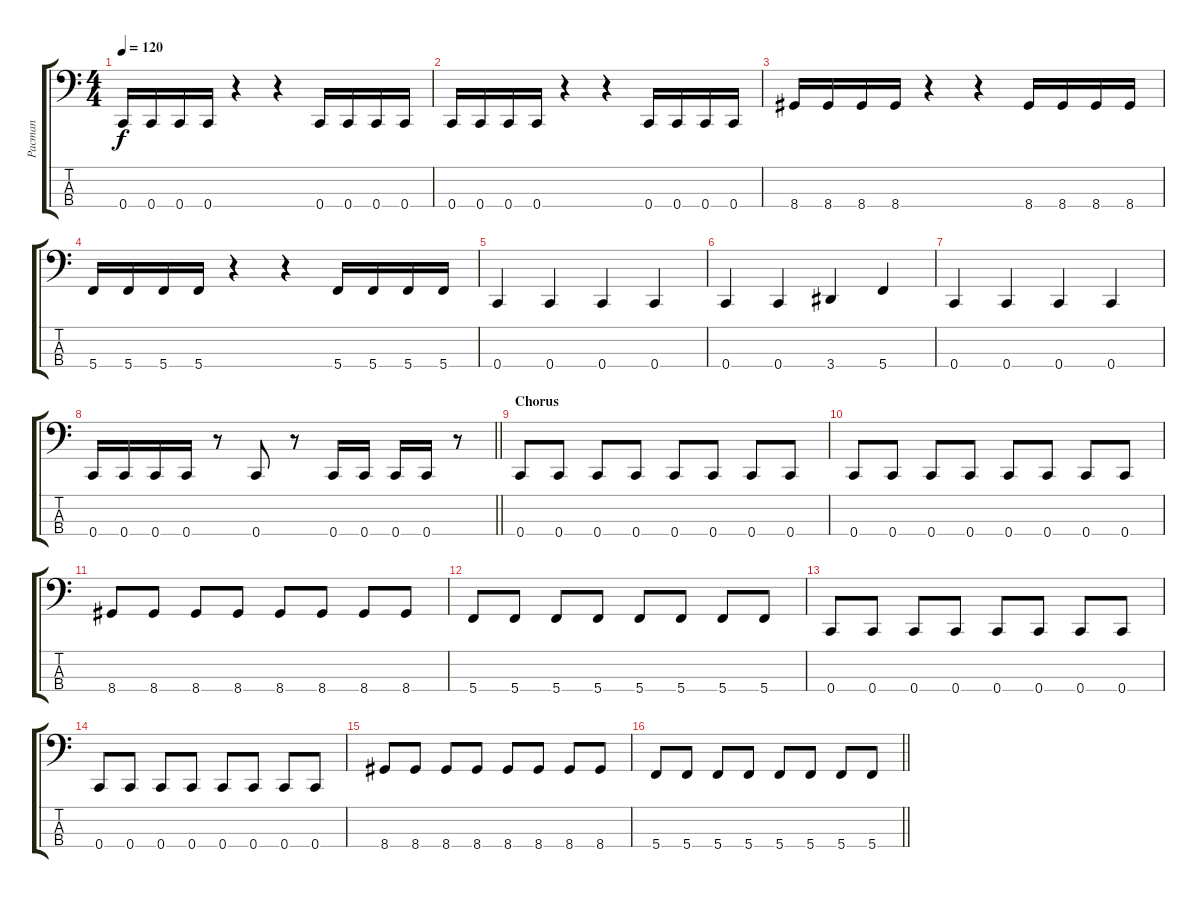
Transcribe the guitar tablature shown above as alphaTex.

\track ("Pacman" "Pacman") {instrument electricbasspick}
\staff {score tabs}
\tuning (F2 C2 G1 C1) {hide}
\ts (4 4)
\tempo 120
\clef f4
\ks c
0.4.16{dy f} 0.4.16 0.4.16 0.4.16 r.4 r.4 0.4.16 0.4.16 0.4.16 0.4.16 |
0.4.16 0.4.16 0.4.16 0.4.16 r.4 r.4 0.4.16 0.4.16 0.4.16 0.4.16 |
8.4.16 8.4.16 8.4.16 8.4.16 r.4 r.4 8.4.16 8.4.16 8.4.16 8.4.16 |
5.4.16 5.4.16 5.4.16 5.4.16 r.4 r.4 5.4.16 5.4.16 5.4.16 5.4.16 |
0.4.4 0.4.4 0.4.4 0.4.4 |
0.4.4 0.4.4 3.4.4 5.4.4 |
0.4.4 0.4.4 0.4.4 0.4.4 |
\barLineRight lightlight
0.4.16 0.4.16 0.4.16 0.4.16 r.8 0.4.8 r.8 0.4.16 0.4.16 0.4.16 0.4.16 r.8 |
\section ("" "Chorus")
0.4.8 0.4.8 0.4.8 0.4.8 0.4.8 0.4.8 0.4.8 0.4.8 |
0.4.8 0.4.8 0.4.8 0.4.8 0.4.8 0.4.8 0.4.8 0.4.8 |
8.4.8 8.4.8 8.4.8 8.4.8 8.4.8 8.4.8 8.4.8 8.4.8 |
5.4.8 5.4.8 5.4.8 5.4.8 5.4.8 5.4.8 5.4.8 5.4.8 |
0.4.8 0.4.8 0.4.8 0.4.8 0.4.8 0.4.8 0.4.8 0.4.8 |
0.4.8 0.4.8 0.4.8 0.4.8 0.4.8 0.4.8 0.4.8 0.4.8 |
8.4.8 8.4.8 8.4.8 8.4.8 8.4.8 8.4.8 8.4.8 8.4.8 |
\barLineRight lightlight
5.4.8 5.4.8 5.4.8 5.4.8 5.4.8 5.4.8 5.4.8 5.4.8
